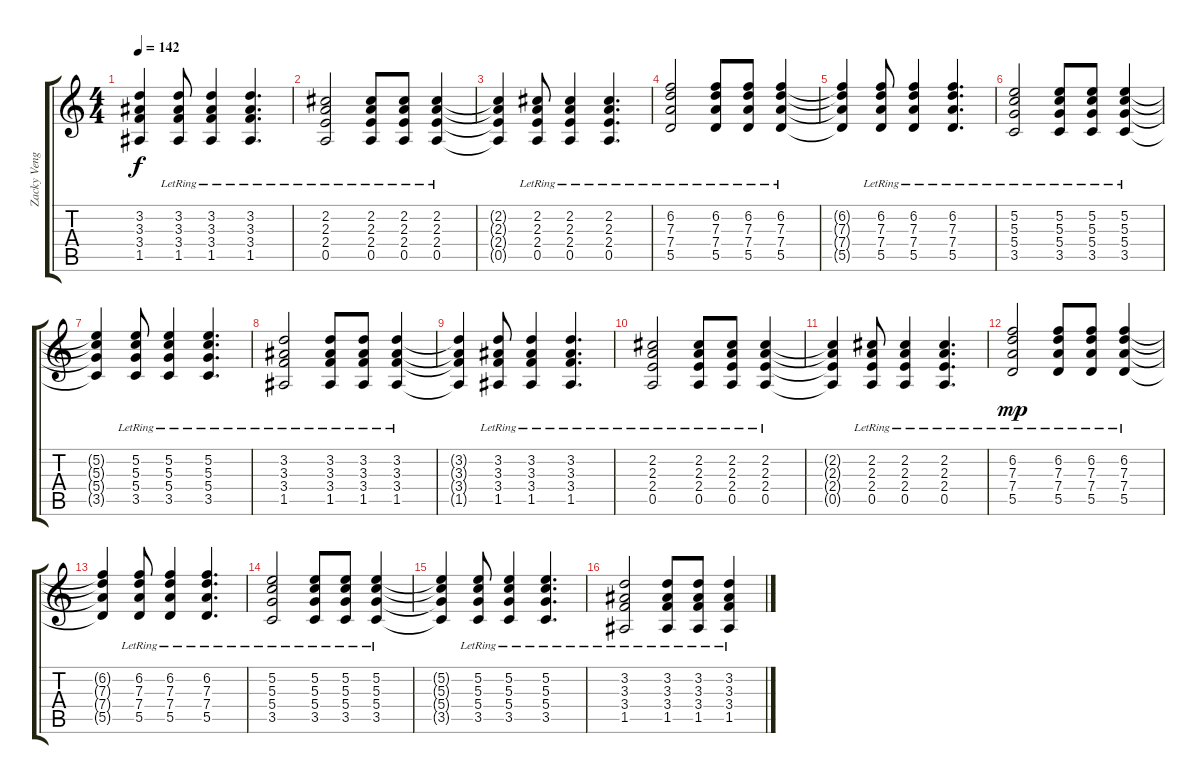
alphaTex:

\track ("Zacky Vengeance Clean/Lead" "Zacky Veng") {instrument distortionguitar}
\staff {score tabs}
\tuning (E4 B3 G3 D3 A2 D2) {hide}
\ts (4 4)
\tempo 142
\clef g2
\ks c
(3.2{t} 3.3{t} 3.4{t} 1.5{t}).4{dy f} (3.2{lr} 3.3{lr} 3.4{lr} 1.5{lr}).8 (3.2{lr} 3.3{lr} 3.4{lr} 1.5{lr}).4 (3.2{lr} 3.3{lr} 3.4{lr} 1.5{lr}).4{d} |
(2.2{lr} 2.3{lr} 2.4{lr} 0.5{lr}).2 (2.2{lr} 2.3{lr} 2.4{lr} 0.5{lr}).8 (2.2{lr} 2.3{lr} 2.4{lr} 0.5{lr}).8 (2.2{lr} 2.3{lr} 2.4{lr} 0.5{lr}).4 |
(2.2{t} 2.3{t} 2.4{t} 0.5{t}).4 (2.2{lr} 2.3{lr} 2.4{lr} 0.5{lr}).8 (2.2{lr} 2.3{lr} 2.4{lr} 0.5{lr}).4 (2.2{lr} 2.3{lr} 2.4{lr} 0.5{lr}).4{d} |
(6.2{lr} 7.3{lr} 7.4{lr} 5.5{lr}).2 (6.2{lr} 7.3{lr} 7.4{lr} 5.5{lr}).8 (6.2{lr} 7.3{lr} 7.4{lr} 5.5{lr}).8 (6.2{lr} 7.3{lr} 7.4{lr} 5.5{lr}).4 |
(6.2{t} 7.3{t} 7.4{t} 5.5{t}).4 (6.2{lr} 7.3{lr} 7.4{lr} 5.5{lr}).8 (6.2{lr} 7.3{lr} 7.4{lr} 5.5{lr}).4 (6.2{lr} 7.3{lr} 7.4{lr} 5.5{lr}).4{d} |
(5.2{lr} 5.3{lr} 5.4{lr} 3.5{lr}).2 (5.2{lr} 5.3{lr} 5.4{lr} 3.5{lr}).8 (5.2{lr} 5.3{lr} 5.4{lr} 3.5{lr}).8 (5.2{lr} 5.3{lr} 5.4{lr} 3.5{lr}).4 |
(5.2{t} 5.3{t} 5.4{t} 3.5{t}).4 (5.2{lr} 5.3{lr} 5.4{lr} 3.5{lr}).8 (5.2{lr} 5.3{lr} 5.4{lr} 3.5{lr}).4 (5.2{lr} 5.3{lr} 5.4{lr} 3.5{lr}).4{d} |
(3.2{lr} 3.3{lr} 3.4{lr} 1.5{lr}).2 (3.2{lr} 3.3{lr} 3.4{lr} 1.5{lr}).8 (3.2{lr} 3.3{lr} 3.4{lr} 1.5{lr}).8 (3.2{lr} 3.3{lr} 3.4{lr} 1.5{lr}).4 |
(3.2{t} 3.3{t} 3.4{t} 1.5{t}).4 (3.2{lr} 3.3{lr} 3.4{lr} 1.5{lr}).8 (3.2{lr} 3.3{lr} 3.4{lr} 1.5{lr}).4 (3.2{lr} 3.3{lr} 3.4{lr} 1.5{lr}).4{d} |
(2.2{lr} 2.3{lr} 2.4{lr} 0.5{lr}).2 (2.2{lr} 2.3{lr} 2.4{lr} 0.5{lr}).8 (2.2{lr} 2.3{lr} 2.4{lr} 0.5{lr}).8 (2.2{lr} 2.3{lr} 2.4{lr} 0.5{lr}).4 |
(2.2{t} 2.3{t} 2.4{t} 0.5{t}).4 (2.2{lr} 2.3{lr} 2.4{lr} 0.5{lr}).8 (2.2{lr} 2.3{lr} 2.4{lr} 0.5{lr}).4 (2.2{lr} 2.3{lr} 2.4{lr} 0.5{lr}).4{d} |
(6.2{lr} 7.3{lr} 7.4{lr} 5.5{lr}).2{dy mp} (6.2{lr} 7.3{lr} 7.4{lr} 5.5{lr}).8 (6.2{lr} 7.3{lr} 7.4{lr} 5.5{lr}).8 (6.2{lr} 7.3{lr} 7.4{lr} 5.5{lr}).4 |
(6.2{t} 7.3{t} 7.4{t} 5.5{t}).4 (6.2{lr} 7.3{lr} 7.4{lr} 5.5{lr}).8 (6.2{lr} 7.3{lr} 7.4{lr} 5.5{lr}).4 (6.2{lr} 7.3{lr} 7.4{lr} 5.5{lr}).4{d} |
(5.2{lr} 5.3{lr} 5.4{lr} 3.5{lr}).2 (5.2{lr} 5.3{lr} 5.4{lr} 3.5{lr}).8 (5.2{lr} 5.3{lr} 5.4{lr} 3.5{lr}).8 (5.2{lr} 5.3{lr} 5.4{lr} 3.5{lr}).4 |
(5.2{t} 5.3{t} 5.4{t} 3.5{t}).4 (5.2{lr} 5.3{lr} 5.4{lr} 3.5{lr}).8 (5.2{lr} 5.3{lr} 5.4{lr} 3.5{lr}).4 (5.2{lr} 5.3{lr} 5.4{lr} 3.5{lr}).4{d} |
(3.2{lr} 3.3{lr} 3.4{lr} 1.5{lr}).2 (3.2{lr} 3.3{lr} 3.4{lr} 1.5{lr}).8 (3.2{lr} 3.3{lr} 3.4{lr} 1.5{lr}).8 (3.2{lr} 3.3{lr} 3.4{lr} 1.5{lr}).4
